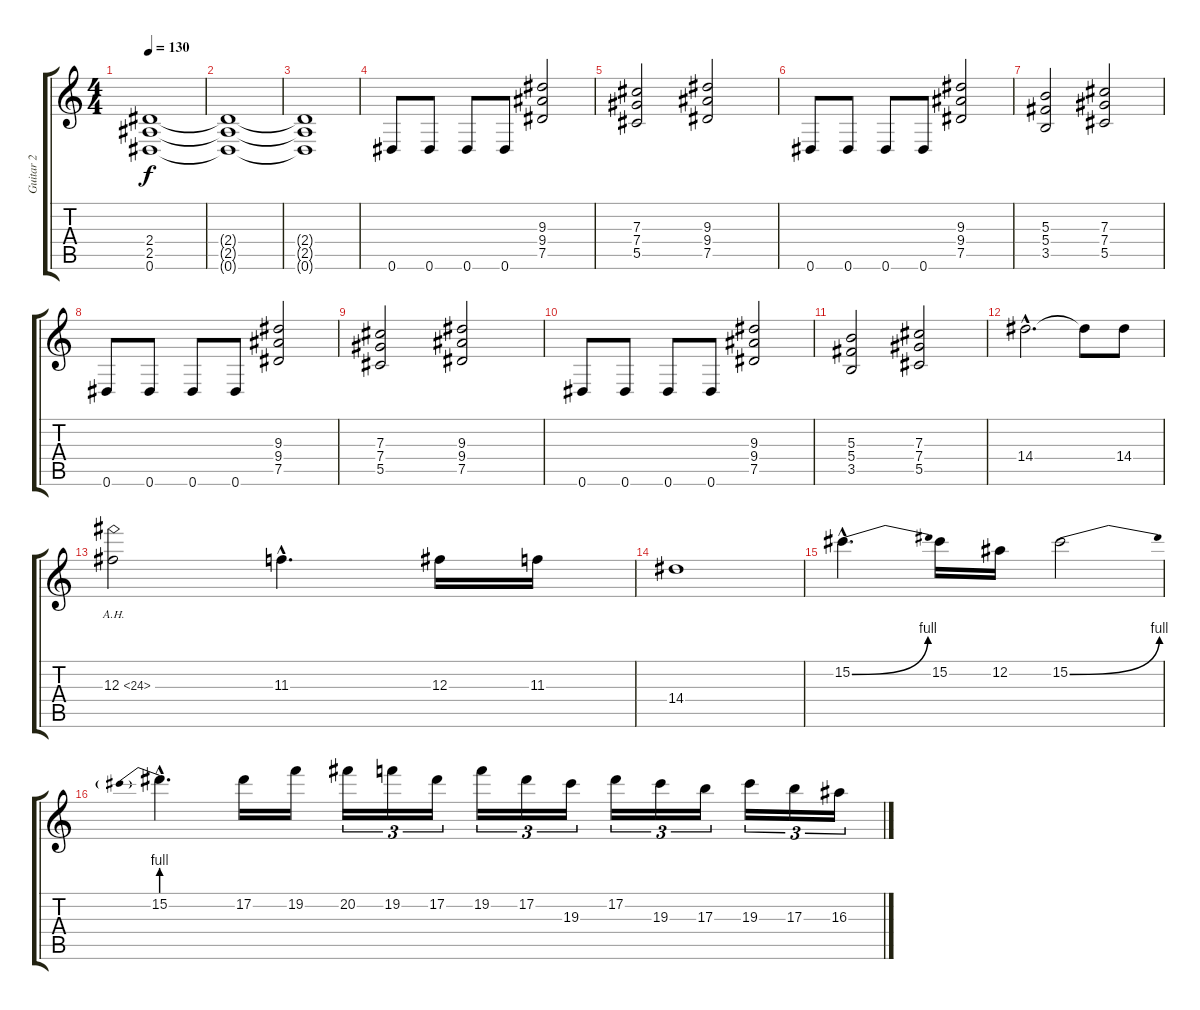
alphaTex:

\track ("Guitar 2" "Guitar 2") {instrument overdrivenguitar}
\staff {score tabs}
\tuning (Eb4 Bb3 Gb3 Db3 Ab2 Eb2) {hide}
\ts (4 4)
\tempo 130
\clef g2
\ks c
(2.4{t} 2.5{t} 0.6{t}).1{dy f} |
(2.4{t} 2.5{t} 0.6{t}).1 |
(2.4{t} 2.5{t} 0.6{t}).1 |
0.6.8 0.6.8 0.6.8 0.6.8 (9.3 9.4 7.5).2 |
(7.3 7.4 5.5).2 (9.3 9.4 7.5).2 |
0.6.8 0.6.8 0.6.8 0.6.8 (9.3 9.4 7.5).2 |
(5.3 5.4 3.5).2 (7.3 7.4 5.5).2 |
0.6.8 0.6.8 0.6.8 0.6.8 (9.3 9.4 7.5).2 |
(7.3 7.4 5.5).2 (9.3 9.4 7.5).2 |
0.6.8 0.6.8 0.6.8 0.6.8 (9.3 9.4 7.5).2 |
(5.3 5.4 3.5).2 (7.3 7.4 5.5).2 |
14.4{hac}.2{d instrument overdrivenguitar} 14.4{t}.8 14.4.8 |
12.3{ah 12}.2 11.3{hac}.4{d} 12.3.16 11.3.16 |
14.4.1 |
15.2{be (bend 0 0 60 4) hac}.4{d} 15.2.16 12.2.16 15.2{be (bend 0 0 60 4)}.2 |
15.2{be (prebend 0 4 60 4) hac}.4{d} 17.2.16 19.2.16 20.2.16{tu (3 2)} 19.2.16{tu (3 2)} 17.2.16{tu (3 2)} 19.2.16{tu (3 2)} 17.2.16{tu (3 2)} 19.3.16{tu (3 2)} 17.2.16{tu (3 2)} 19.3.16{tu (3 2)} 17.3.16{tu (3 2)} 19.3.16{tu (3 2)} 17.3.16{tu (3 2)} 16.3.16{tu (3 2)}
